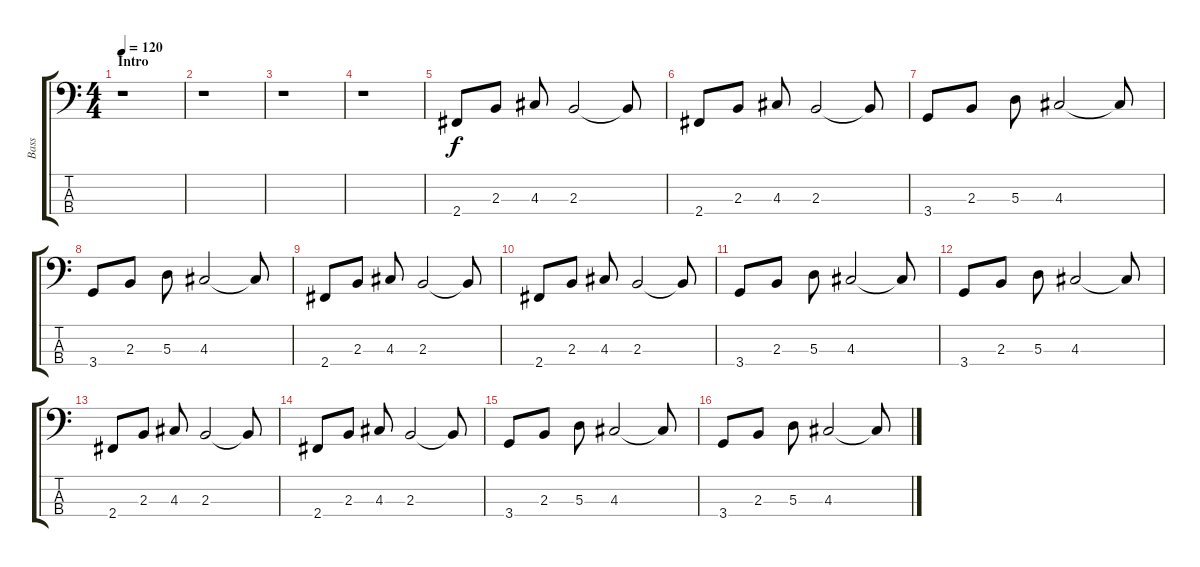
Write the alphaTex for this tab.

\track ("Bass" "Bass") {instrument electricbasspick}
\staff {score tabs}
\tuning (G2 D2 A1 E1) {hide}
\ts (4 4)
\section ("" "Intro")
\tempo 120
\clef f4
\ks c
r.1{dy f instrument electricbasspick} |
r.1 |
r.1 |
r.1 |
2.4.8 2.3.8 4.3.8 2.3.2 2.3{t}.8 |
2.4.8 2.3.8 4.3.8 2.3.2 2.3{t}.8 |
3.4.8 2.3.8 5.3.8 4.3.2 4.3{t}.8 |
3.4.8 2.3.8 5.3.8 4.3.2 4.3{t}.8 |
2.4.8 2.3.8 4.3.8 2.3.2 2.3{t}.8 |
2.4.8 2.3.8 4.3.8 2.3.2 2.3{t}.8 |
3.4.8 2.3.8 5.3.8 4.3.2 4.3{t}.8 |
3.4.8 2.3.8 5.3.8 4.3.2 4.3{t}.8 |
2.4.8 2.3.8 4.3.8 2.3.2 2.3{t}.8 |
2.4.8 2.3.8 4.3.8 2.3.2 2.3{t}.8 |
3.4.8 2.3.8 5.3.8 4.3.2 4.3{t}.8 |
3.4.8 2.3.8 5.3.8 4.3.2 4.3{t}.8
